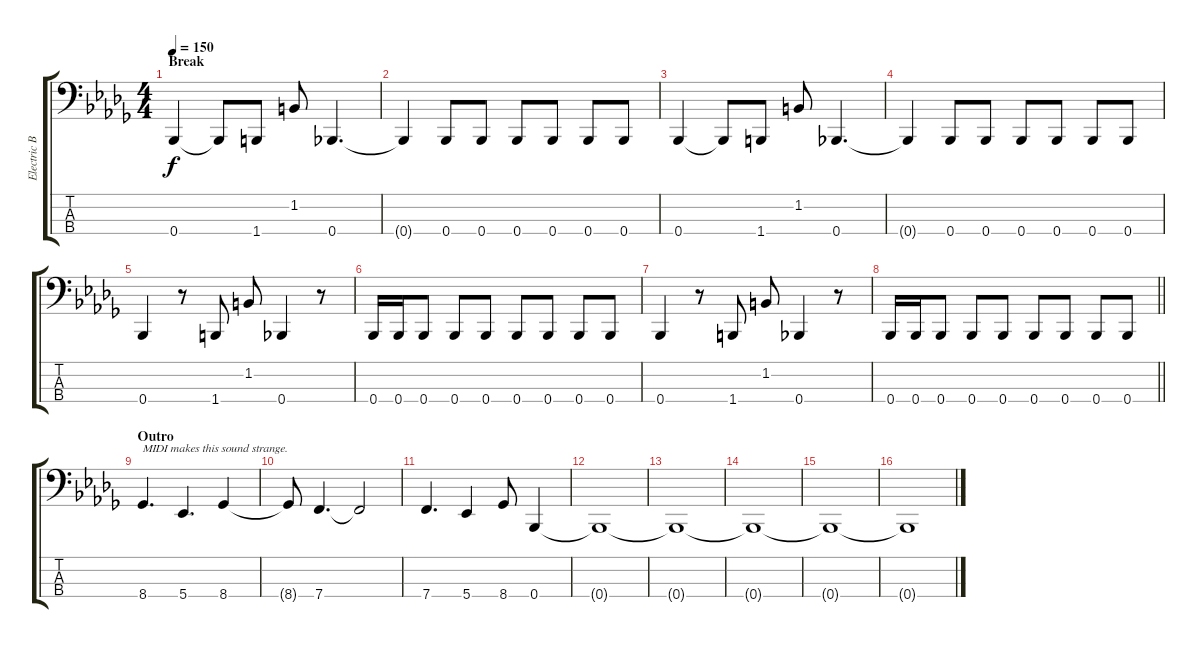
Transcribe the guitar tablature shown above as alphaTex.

\track ("Electric Bass" "Electric B") {instrument electricbasspick}
\staff {score tabs}
\tuning (Eb2 Bb1 F1 Bb0) {hide}
\ts (4 4)
\section ("" "Break")
\tempo 150
\clef f4
\ks bbminor
0.4.4{dy f} 0.4{t}.8 1.4.8 1.2.8 0.4.4{d} |
0.4{t}.4 0.4.8 0.4.8 0.4.8 0.4.8 0.4.8 0.4.8 |
0.4.4 0.4{t}.8 1.4.8 1.2.8 0.4.4{d} |
0.4{t}.4 0.4.8 0.4.8 0.4.8 0.4.8 0.4.8 0.4.8 |
0.4.4 r.8 1.4.8 1.2.8 0.4.4 r.8 |
0.4.16 0.4.16 0.4.8 0.4.8 0.4.8 0.4.8 0.4.8 0.4.8 0.4.8 |
0.4.4 r.8 1.4.8 1.2.8 0.4.4 r.8 |
\barLineRight lightlight
0.4.16 0.4.16 0.4.8 0.4.8 0.4.8 0.4.8 0.4.8 0.4.8 0.4.8 |
\section ("" "Outro")
8.4.4{d txt "MIDI makes this sound strange."} 5.4.4{d} 8.4.4 |
8.4{t}.8 7.4.4{d} 7.4{t}.2 |
7.4.4{d} 5.4.4 8.4.8 0.4.4 |
0.4{t}.1 |
0.4{t}.1{volume 0} |
0.4{t}.1 |
0.4{t}.1 |
0.4{t}.1
